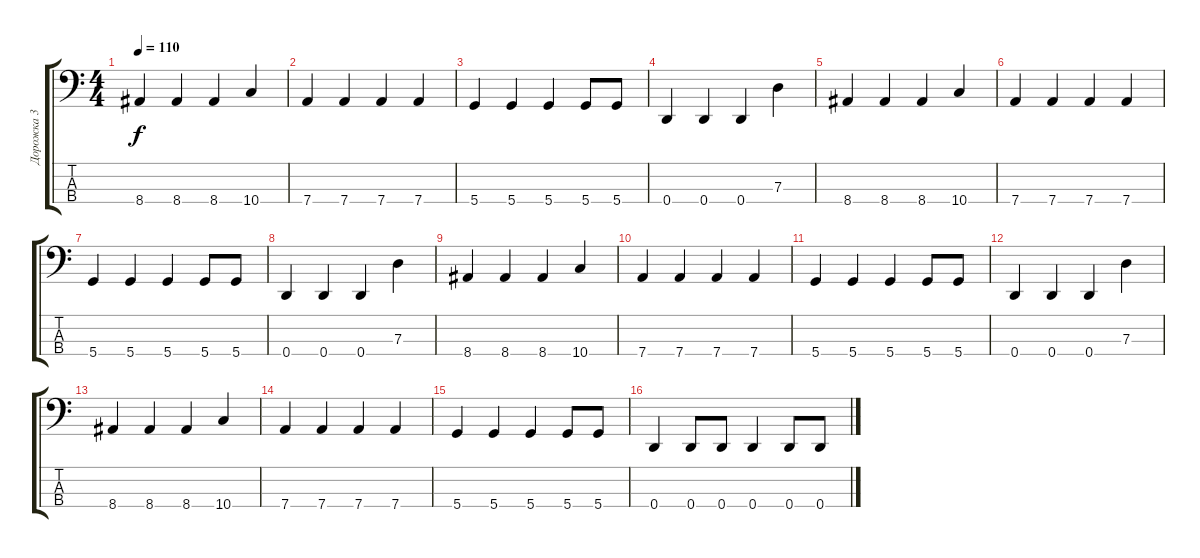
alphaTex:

\track ("Дорожка 3" "Дорожка 3") {instrument electricbassfinger}
\staff {score tabs}
\tuning (F2 C2 G1 D1) {hide}
\ts (4 4)
\tempo 110
\clef f4
\ks c
8.4.4{dy f} 8.4.4 8.4.4 10.4.4 |
7.4.4 7.4.4 7.4.4 7.4.4 |
5.4.4 5.4.4 5.4.4 5.4.8 5.4.8 |
0.4.4 0.4.4 0.4.4 7.3.4 |
8.4.4 8.4.4 8.4.4 10.4.4 |
7.4.4 7.4.4 7.4.4 7.4.4 |
5.4.4 5.4.4 5.4.4 5.4.8 5.4.8 |
0.4.4 0.4.4 0.4.4 7.3.4 |
8.4.4 8.4.4 8.4.4 10.4.4 |
7.4.4 7.4.4 7.4.4 7.4.4 |
5.4.4 5.4.4 5.4.4 5.4.8 5.4.8 |
0.4.4 0.4.4 0.4.4 7.3.4 |
8.4.4 8.4.4 8.4.4 10.4.4 |
7.4.4 7.4.4 7.4.4 7.4.4 |
5.4.4 5.4.4 5.4.4 5.4.8 5.4.8 |
0.4.4 0.4.8 0.4.8 0.4.4 0.4.8 0.4.8
